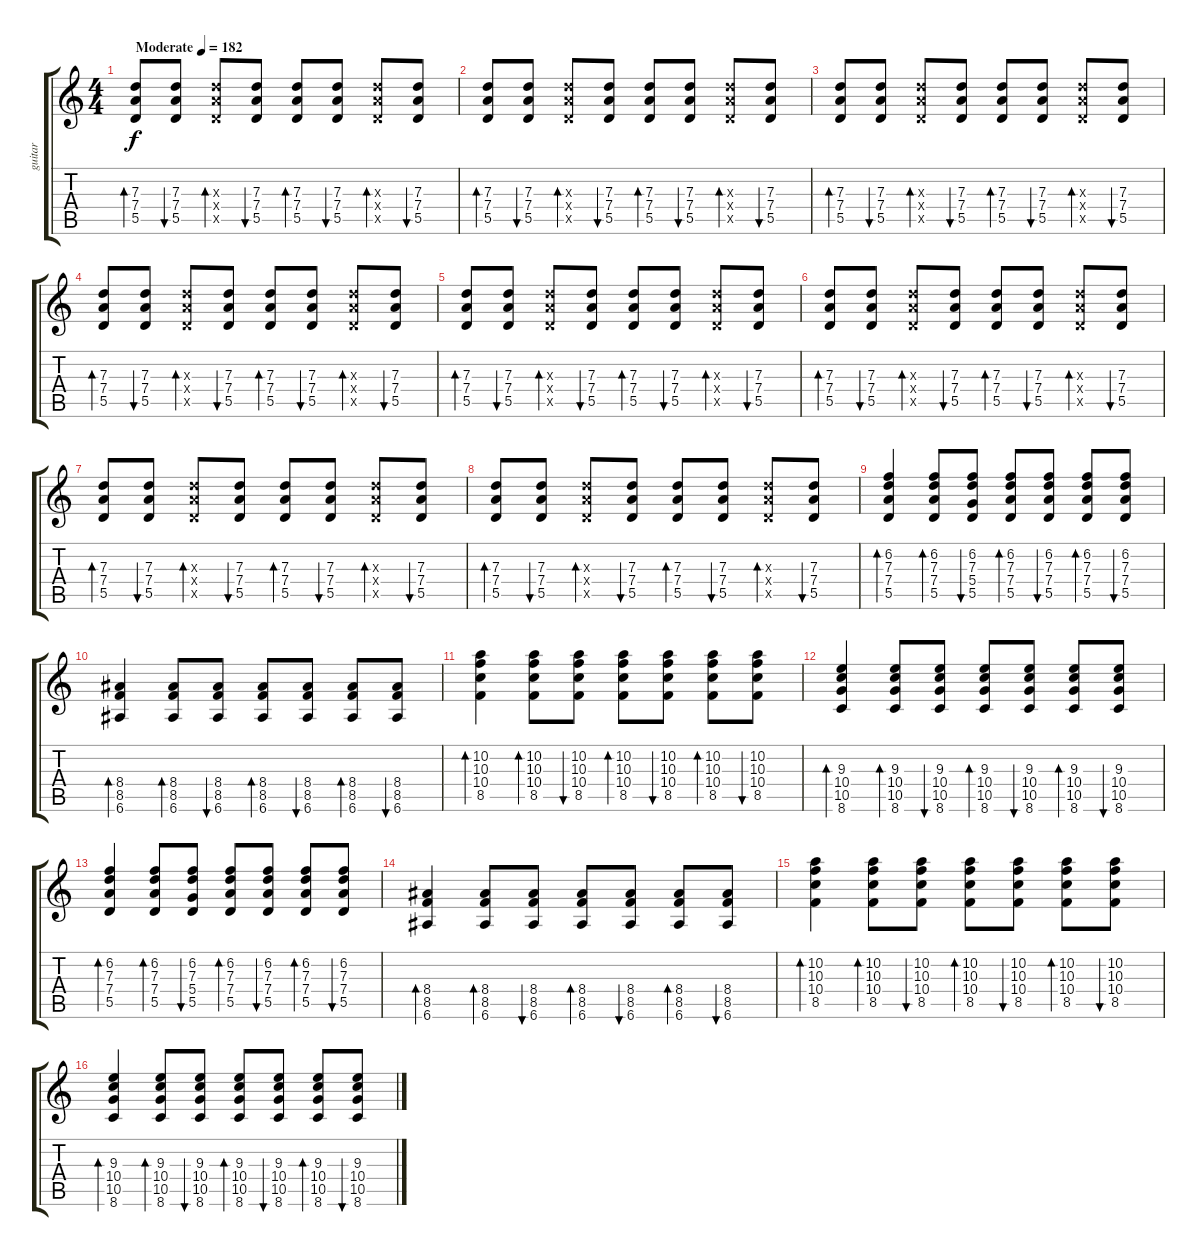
\track ("guitar" "guitar") {instrument distortionguitar}
\staff {score tabs}
\tuning (E4 B3 G3 D3 A2 E2) {hide}
\ts (4 4)
\tempo (182 "Moderate")
\clef g2
\ks c
(7.3 7.4 5.5).8{bd 60 dy f instrument distortionguitar} (7.3 7.4 5.5).8{bu 60} (7.3{x} 7.4{x} 5.5{x}).8{bd 60} (7.3 7.4 5.5).8{bu 60} (7.3 7.4 5.5).8{bd 60} (7.3 7.4 5.5).8{bu 60} (7.3{x} 7.4{x} 5.5{x}).8{bd 60} (7.3 7.4 5.5).8{bu 60} |
(7.3 7.4 5.5).8{bd 60} (7.3 7.4 5.5).8{bu 60} (7.3{x} 7.4{x} 5.5{x}).8{bd 60} (7.3 7.4 5.5).8{bu 60} (7.3 7.4 5.5).8{bd 60} (7.3 7.4 5.5).8{bu 60} (7.3{x} 7.4{x} 5.5{x}).8{bd 60} (7.3 7.4 5.5).8{bu 60} |
(7.3 7.4 5.5).8{bd 60} (7.3 7.4 5.5).8{bu 60} (7.3{x} 7.4{x} 5.5{x}).8{bd 60} (7.3 7.4 5.5).8{bu 60} (7.3 7.4 5.5).8{bd 60} (7.3 7.4 5.5).8{bu 60} (7.3{x} 7.4{x} 5.5{x}).8{bd 60} (7.3 7.4 5.5).8{bu 60} |
(7.3 7.4 5.5).8{bd 60} (7.3 7.4 5.5).8{bu 60} (7.3{x} 7.4{x} 5.5{x}).8{bd 60} (7.3 7.4 5.5).8{bu 60} (7.3 7.4 5.5).8{bd 60} (7.3 7.4 5.5).8{bu 60} (7.3{x} 7.4{x} 5.5{x}).8{bd 60} (7.3 7.4 5.5).8{bu 60} |
(7.3 7.4 5.5).8{bd 60} (7.3 7.4 5.5).8{bu 60} (7.3{x} 7.4{x} 5.5{x}).8{bd 60} (7.3 7.4 5.5).8{bu 60} (7.3 7.4 5.5).8{bd 60} (7.3 7.4 5.5).8{bu 60} (7.3{x} 7.4{x} 5.5{x}).8{bd 60} (7.3 7.4 5.5).8{bu 60} |
(7.3 7.4 5.5).8{bd 60} (7.3 7.4 5.5).8{bu 60} (7.3{x} 7.4{x} 5.5{x}).8{bd 60} (7.3 7.4 5.5).8{bu 60} (7.3 7.4 5.5).8{bd 60} (7.3 7.4 5.5).8{bu 60} (7.3{x} 7.4{x} 5.5{x}).8{bd 60} (7.3 7.4 5.5).8{bu 60} |
(7.3 7.4 5.5).8{bd 60} (7.3 7.4 5.5).8{bu 60} (7.3{x} 7.4{x} 5.5{x}).8{bd 60} (7.3 7.4 5.5).8{bu 60} (7.3 7.4 5.5).8{bd 60} (7.3 7.4 5.5).8{bu 60} (7.3{x} 7.4{x} 5.5{x}).8{bd 60} (7.3 7.4 5.5).8{bu 60} |
(7.3 7.4 5.5).8{bd 60} (7.3 7.4 5.5).8{bu 60} (7.3{x} 7.4{x} 5.5{x}).8{bd 60} (7.3 7.4 5.5).8{bu 60} (7.3 7.4 5.5).8{bd 60} (7.3 7.4 5.5).8{bu 60} (7.3{x} 7.4{x} 5.5{x}).8{bd 60} (7.3 7.4 5.5).8{bu 60} |
(6.2 7.3 7.4 5.5).4{bd 60} (6.2 7.3 7.4 5.5).8{bd 60} (6.2 7.3 5.4 5.5).8{bu 60} (6.2 7.3 7.4 5.5).8{bd 60} (6.2 7.3 7.4 5.5).8{bu 60} (6.2 7.3 7.4 5.5).8{bd 60} (6.2 7.3 7.4 5.5).8{bu 60} |
(8.4 8.5 6.6).4{bd 60} (8.4 8.5 6.6).8{bd 60} (8.4 8.5 6.6).8{bu 60} (8.4 8.5 6.6).8{bd 60} (8.4 8.5 6.6).8{bu 60} (8.4 8.5 6.6).8{bd 60} (8.4 8.5 6.6).8{bu 60} |
(10.2 10.3 10.4 8.5).4{bd 60} (10.2 10.3 10.4 8.5).8{bd 60} (10.2 10.3 10.4 8.5).8{bu 60} (10.2 10.3 10.4 8.5).8{bd 60} (10.2 10.3 10.4 8.5).8{bu 60} (10.2 10.3 10.4 8.5).8{bd 60} (10.2 10.3 10.4 8.5).8{bu 60} |
(9.3 10.4 10.5 8.6).4{bd 60} (9.3 10.4 10.5 8.6).8{bd 60} (9.3 10.4 10.5 8.6).8{bu 60} (9.3 10.4 10.5 8.6).8{bd 60} (9.3 10.4 10.5 8.6).8{bu 60} (9.3 10.4 10.5 8.6).8{bd 60} (9.3 10.4 10.5 8.6).8{bu 60} |
(6.2 7.3 7.4 5.5).4{bd 60} (6.2 7.3 7.4 5.5).8{bd 60} (6.2 7.3 5.4 5.5).8{bu 60} (6.2 7.3 7.4 5.5).8{bd 60} (6.2 7.3 7.4 5.5).8{bu 60} (6.2 7.3 7.4 5.5).8{bd 60} (6.2 7.3 7.4 5.5).8{bu 60} |
(8.4 8.5 6.6).4{bd 60} (8.4 8.5 6.6).8{bd 60} (8.4 8.5 6.6).8{bu 60} (8.4 8.5 6.6).8{bd 60} (8.4 8.5 6.6).8{bu 60} (8.4 8.5 6.6).8{bd 60} (8.4 8.5 6.6).8{bu 60} |
(10.2 10.3 10.4 8.5).4{bd 60} (10.2 10.3 10.4 8.5).8{bd 60} (10.2 10.3 10.4 8.5).8{bu 60} (10.2 10.3 10.4 8.5).8{bd 60} (10.2 10.3 10.4 8.5).8{bu 60} (10.2 10.3 10.4 8.5).8{bd 60} (10.2 10.3 10.4 8.5).8{bu 60} |
(9.3 10.4 10.5 8.6).4{bd 60} (9.3 10.4 10.5 8.6).8{bd 60} (9.3 10.4 10.5 8.6).8{bu 60} (9.3 10.4 10.5 8.6).8{bd 60} (9.3 10.4 10.5 8.6).8{bu 60} (9.3 10.4 10.5 8.6).8{bd 60} (9.3 10.4 10.5 8.6).8{bu 60}
